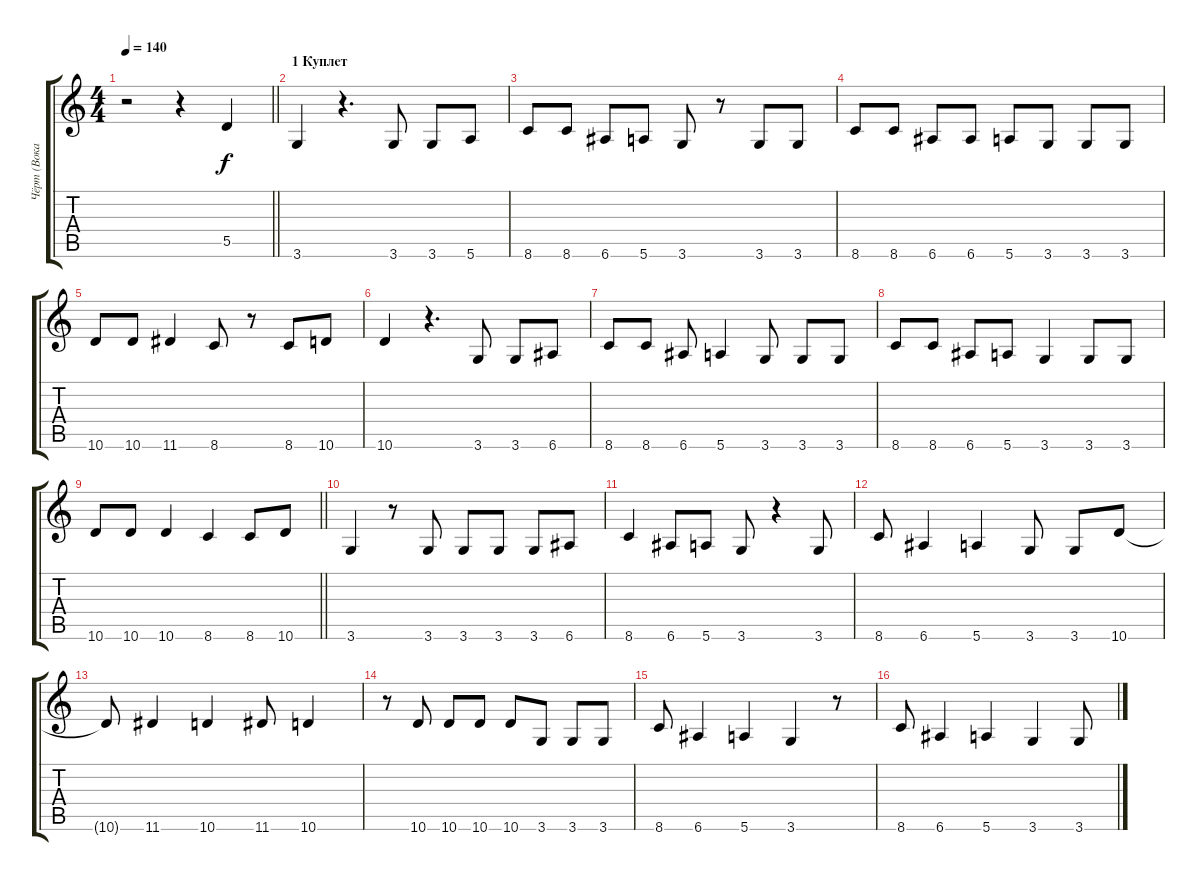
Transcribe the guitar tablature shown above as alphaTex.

\track ("Чёрт (Вокал)" "Чёрт (Вока") {instrument acousticguitarsteel}
\staff {score tabs}
\tuning (E4 B3 G3 D3 A2 E2) {hide}
\ts (4 4)
\tempo 140
\clef g2
\barLineRight lightlight
\ks c
r.2{dy f} r.4 5.5.4 |
\section ("" "1 Куплет")
3.6.4 r.4{d} 3.6.8 3.6.8 5.6.8 |
8.6.8 8.6.8 6.6.8 5.6.8 3.6.8 r.8 3.6.8 3.6.8 |
8.6.8 8.6.8 6.6.8 6.6.8 5.6.8 3.6.8 3.6.8 3.6.8 |
10.6.8 10.6.8 11.6.4 8.6.8 r.8 8.6.8 10.6.8 |
10.6.4 r.4{d} 3.6.8 3.6.8 6.6.8 |
8.6.8 8.6.8 6.6.8 5.6.4 3.6.8 3.6.8 3.6.8 |
8.6.8 8.6.8 6.6.8 5.6.8 3.6.4 3.6.8 3.6.8 |
\barLineRight lightlight
10.6.8 10.6.8 10.6.4 8.6.4 8.6.8 10.6.8 |
3.6.4 r.8 3.6.8 3.6.8 3.6.8 3.6.8 6.6.8 |
8.6.4 6.6.8 5.6.8 3.6.8 r.4 3.6.8 |
8.6.8 6.6.4 5.6.4 3.6.8 3.6.8 10.6.8 |
10.6{t}.8 11.6.4 10.6.4 11.6.8 10.6.4 |
r.8 10.6.8 10.6.8 10.6.8 10.6.8 3.6.8 3.6.8 3.6.8 |
8.6.8 6.6.4 5.6.4 3.6.4 r.8 |
8.6.8 6.6.4 5.6.4 3.6.4 3.6.8
